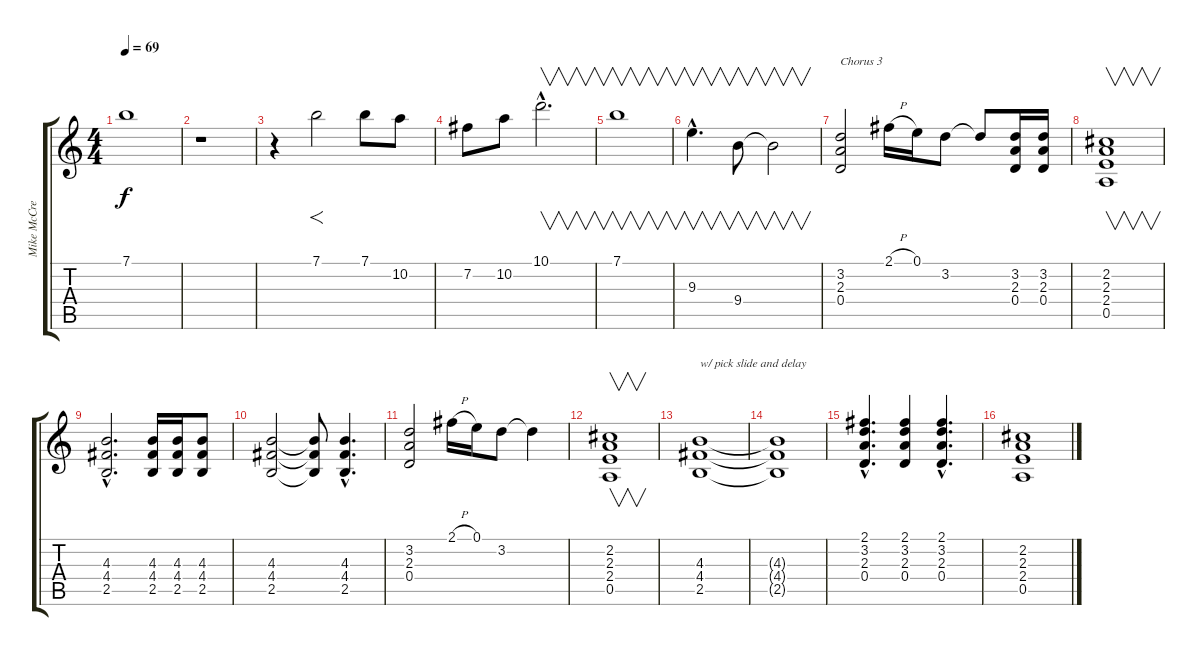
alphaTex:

\track ("Mike McCready" "Mike McCre") {instrument distortionguitar}
\staff {score tabs}
\tuning (E4 B3 G3 D3 A2 E2) {hide}
\ts (4 4)
\tempo 69
\clef g2
\ks c
7.1.1{dy f} |
r.1 |
r.4 7.1.2{f} 7.1.8 10.2.8 |
7.2.8 10.2.8 10.1{hac}.2{v d} |
7.1.1{v} |
9.3{hac}.4{v d} 9.4.8{v} 9.4{t}.2{v} |
(3.2 2.3 0.4).2{txt "Chorus 3"} 2.1{h}.16 0.1.16 3.2.8 3.2{t}.8 (3.2 2.3 0.4).16 (3.2 2.3 0.4).16 |
(2.2 2.3 2.4 0.5).1{v} |
(4.3{hac} 4.4{hac} 2.5{hac}).2{d} (4.3 4.4 2.5).16 (4.3 4.4 2.5).16 (4.3 4.4 2.5).8 |
(4.3 4.4 2.5).2 (4.3{t} 4.4{t} 2.5{t}).8 (4.3{hac} 4.4{hac} 2.5{hac}).4{d} |
(3.2 2.3 0.4).2 2.1{h}.16 0.1.16 3.2.8 3.2{t}.4 |
(2.2 2.3 2.4 0.5).1{v} |
(4.3 4.4 2.5).1{txt "w/ pick slide and delay"} |
(4.3{t} 4.4{t} 2.5{t}).1 |
(2.1{hac} 3.2{hac} 2.3{hac} 0.4{hac}).4{d} (2.1 3.2 2.3 0.4).4 (2.1{hac} 3.2{hac} 2.3{hac} 0.4{hac}).4{d} |
(2.2 2.3 2.4 0.5).1
